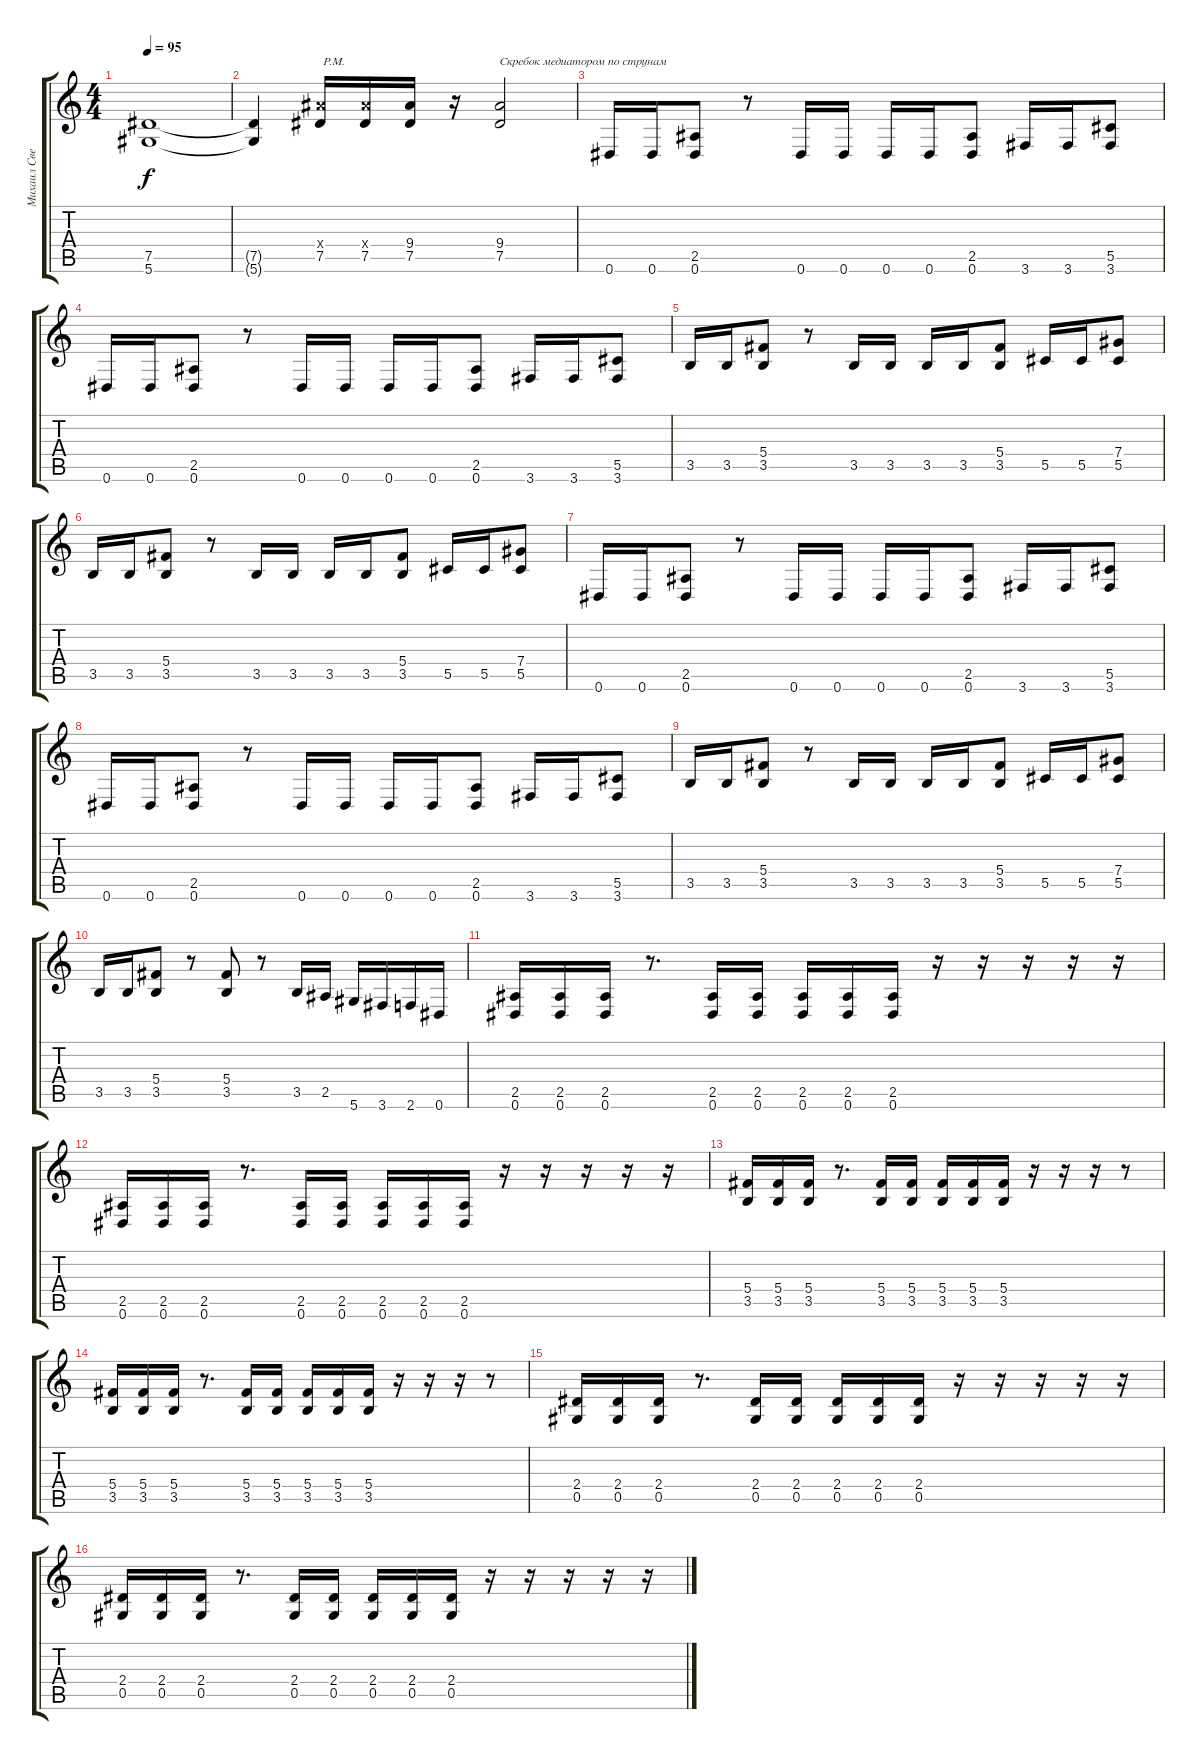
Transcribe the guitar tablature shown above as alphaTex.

\track ("Михаил Светлов" "Михаил Све") {instrument distortionguitar}
\staff {score tabs}
\tuning (Eb4 Bb3 Gb3 Db3 Ab2 Eb2) {hide}
\ts (4 4)
\tempo 95
\clef g2
\ks c
(7.5 5.6).1{dy f} |
(7.5{t} 5.6{t}).4 (9.4{x} 7.5).16{txt " P.M."} (9.4{x} 7.5).16 (9.4 7.5).16 r.16 (9.4 7.5).2{txt "Скребок медиатором по струнам"} |
0.6.16 0.6.16 (2.5 0.6).8 r.8 0.6.16 0.6.16 0.6.16 0.6.16 (2.5 0.6).8 3.6.16 3.6.16 (5.5 3.6).8 |
0.6.16 0.6.16 (2.5 0.6).8 r.8 0.6.16 0.6.16 0.6.16 0.6.16 (2.5 0.6).8 3.6.16 3.6.16 (5.5 3.6).8 |
3.5.16 3.5.16 (5.4 3.5).8 r.8 3.5.16 3.5.16 3.5.16 3.5.16 (5.4 3.5).8 5.5.16 5.5.16 (7.4 5.5).8 |
3.5.16 3.5.16 (5.4 3.5).8 r.8 3.5.16 3.5.16 3.5.16 3.5.16 (5.4 3.5).8 5.5.16 5.5.16 (7.4 5.5).8 |
0.6.16 0.6.16 (2.5 0.6).8 r.8 0.6.16 0.6.16 0.6.16 0.6.16 (2.5 0.6).8 3.6.16 3.6.16 (5.5 3.6).8 |
0.6.16 0.6.16 (2.5 0.6).8 r.8 0.6.16 0.6.16 0.6.16 0.6.16 (2.5 0.6).8 3.6.16 3.6.16 (5.5 3.6).8 |
3.5.16 3.5.16 (5.4 3.5).8 r.8 3.5.16 3.5.16 3.5.16 3.5.16 (5.4 3.5).8 5.5.16 5.5.16 (7.4 5.5).8 |
3.5.16 3.5.16 (5.4 3.5).8 r.8 (5.4 3.5).8 r.8 3.5.16 2.5.16 5.6.16 3.6.16 2.6.16 0.6.16 |
(2.5 0.6).16 (2.5 0.6).16 (2.5 0.6).16 r.8{d} (2.5 0.6).16 (2.5 0.6).16 (2.5 0.6).16 (2.5 0.6).16 (2.5 0.6).16 r.16 r.16 r.16 r.16 r.16 |
(2.5 0.6).16 (2.5 0.6).16 (2.5 0.6).16 r.8{d} (2.5 0.6).16 (2.5 0.6).16 (2.5 0.6).16 (2.5 0.6).16 (2.5 0.6).16 r.16 r.16 r.16 r.16 r.16 |
(5.4 3.5).16 (5.4 3.5).16 (5.4 3.5).16 r.8{d} (5.4 3.5).16 (5.4 3.5).16 (5.4 3.5).16 (5.4 3.5).16 (5.4 3.5).16 r.16 r.16 r.16 r.8 |
(5.4 3.5).16 (5.4 3.5).16 (5.4 3.5).16 r.8{d} (5.4 3.5).16 (5.4 3.5).16 (5.4 3.5).16 (5.4 3.5).16 (5.4 3.5).16 r.16 r.16 r.16 r.8 |
(2.4 0.5).16 (2.4 0.5).16 (2.4 0.5).16 r.8{d} (2.4 0.5).16 (2.4 0.5).16 (2.4 0.5).16 (2.4 0.5).16 (2.4 0.5).16 r.16 r.16 r.16 r.16 r.16 |
(2.4 0.5).16 (2.4 0.5).16 (2.4 0.5).16 r.8{d} (2.4 0.5).16 (2.4 0.5).16 (2.4 0.5).16 (2.4 0.5).16 (2.4 0.5).16 r.16 r.16 r.16 r.16 r.16
